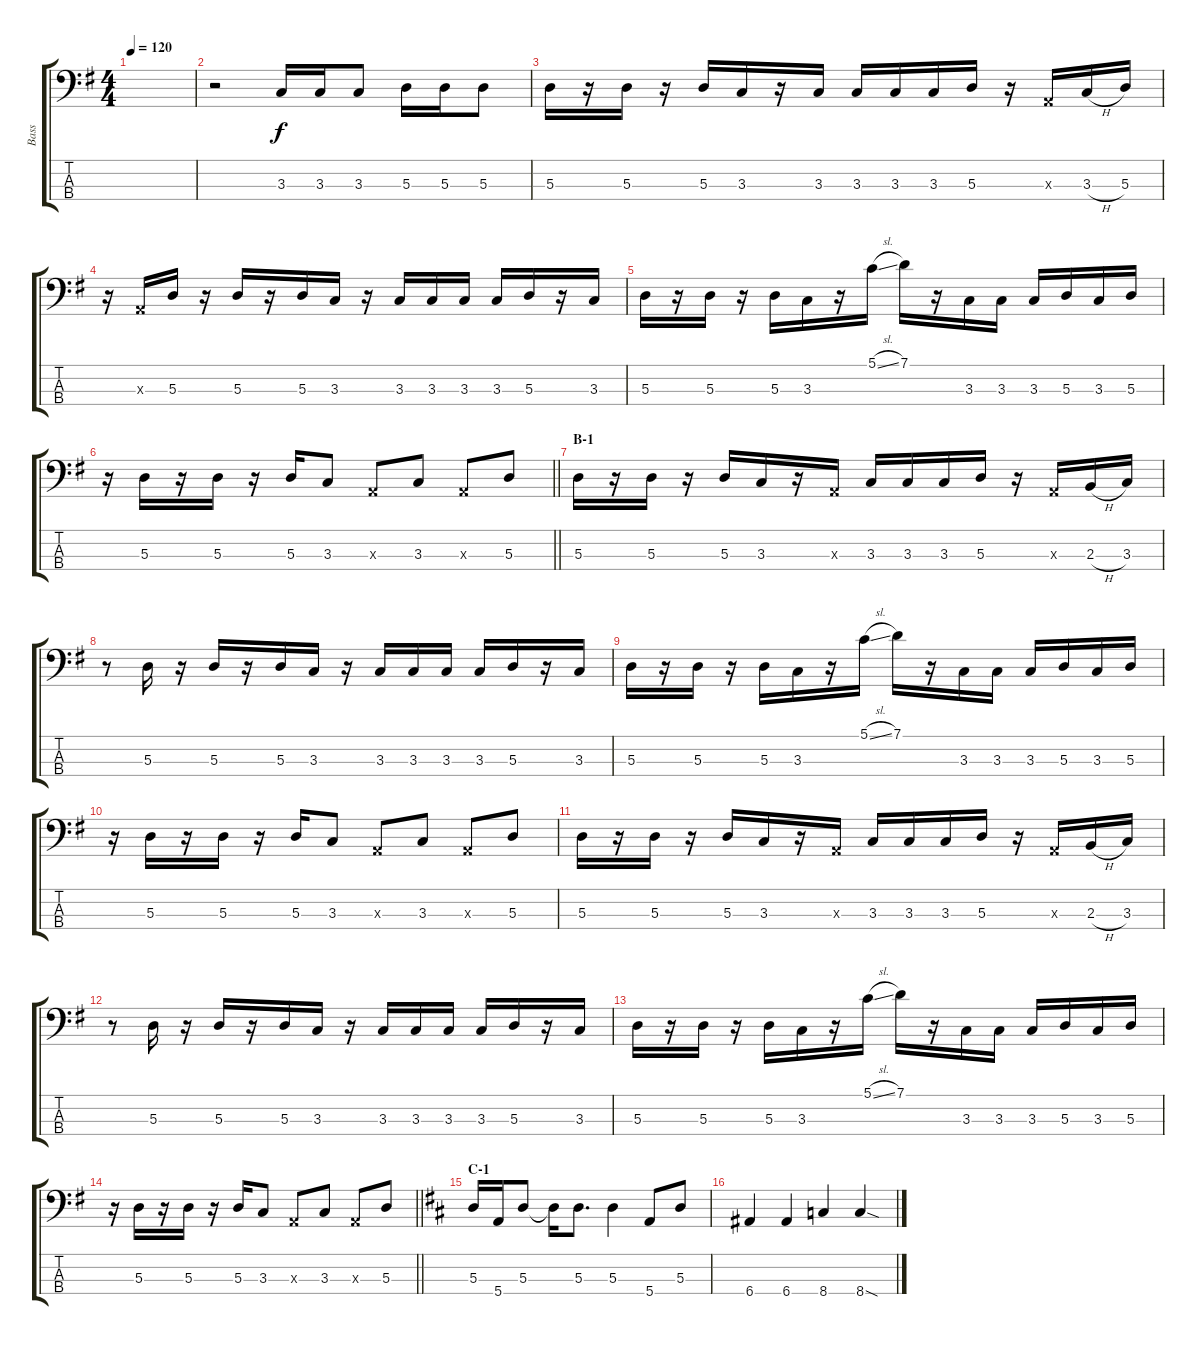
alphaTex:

\track ("Bass" "Bass") {instrument electricbassfinger}
\staff {score tabs}
\tuning (G2 D2 A1 E1) {hide}
\ts (4 4)
\tempo 120
\clef f4
\ks g
|
r.2 3.3.16 3.3.16 3.3.8 5.3.16 5.3.16 5.3.8 |
5.3.16 r.16 5.3.16 r.16 5.3.16 3.3.16 r.16 3.3.16 3.3.16 3.3.16 3.3.16 5.3.16 r.16 0.3{x}.16 3.3{h}.16 5.3.16 |
r.16 0.3{x}.16 5.3.16 r.16 5.3.16 r.16 5.3.16 3.3.16 r.16 3.3.16 3.3.16 3.3.16 3.3.16 5.3.16 r.16 3.3.16 |
5.3.16 r.16 5.3.16 r.16 5.3.16 3.3.16 r.16 5.1{sl}.16 7.1.16 r.16 3.3.16 3.3.16 3.3.16 5.3.16 3.3.16 5.3.16 |
\barLineRight lightlight
r.16 5.3.16 r.16 5.3.16 r.16 5.3.16 3.3.8 0.3{x}.8 3.3.8 0.3{x}.8 5.3.8 |
\section ("" "B-1")
5.3.16 r.16 5.3.16 r.16 5.3.16 3.3.16 r.16 0.3{x}.16 3.3.16 3.3.16 3.3.16 5.3.16 r.16 0.3{x}.16 2.3{h}.16 3.3.16 |
r.8 5.3.16 r.16 5.3.16 r.16 5.3.16 3.3.16 r.16 3.3.16 3.3.16 3.3.16 3.3.16 5.3.16 r.16 3.3.16 |
5.3.16 r.16 5.3.16 r.16 5.3.16 3.3.16 r.16 5.1{sl}.16 7.1.16 r.16 3.3.16 3.3.16 3.3.16 5.3.16 3.3.16 5.3.16 |
r.16 5.3.16 r.16 5.3.16 r.16 5.3.16 3.3.8 0.3{x}.8 3.3.8 0.3{x}.8 5.3.8 |
5.3.16 r.16 5.3.16 r.16 5.3.16 3.3.16 r.16 0.3{x}.16 3.3.16 3.3.16 3.3.16 5.3.16 r.16 0.3{x}.16 2.3{h}.16 3.3.16 |
r.8 5.3.16 r.16 5.3.16 r.16 5.3.16 3.3.16 r.16 3.3.16 3.3.16 3.3.16 3.3.16 5.3.16 r.16 3.3.16 |
5.3.16 r.16 5.3.16 r.16 5.3.16 3.3.16 r.16 5.1{sl}.16 7.1.16 r.16 3.3.16 3.3.16 3.3.16 5.3.16 3.3.16 5.3.16 |
\barLineRight lightlight
r.16 5.3.16 r.16 5.3.16 r.16 5.3.16 3.3.8 0.3{x}.8 3.3.8 0.3{x}.8 5.3.8 |
\section ("" "C-1")
\ks d
5.3.16 5.4.16 5.3.8 5.3{t}.16 5.3.8{d} 5.3.4 5.4.8 5.3.8 |
6.4.4 6.4.4 8.4.4 8.4{sod}.4
